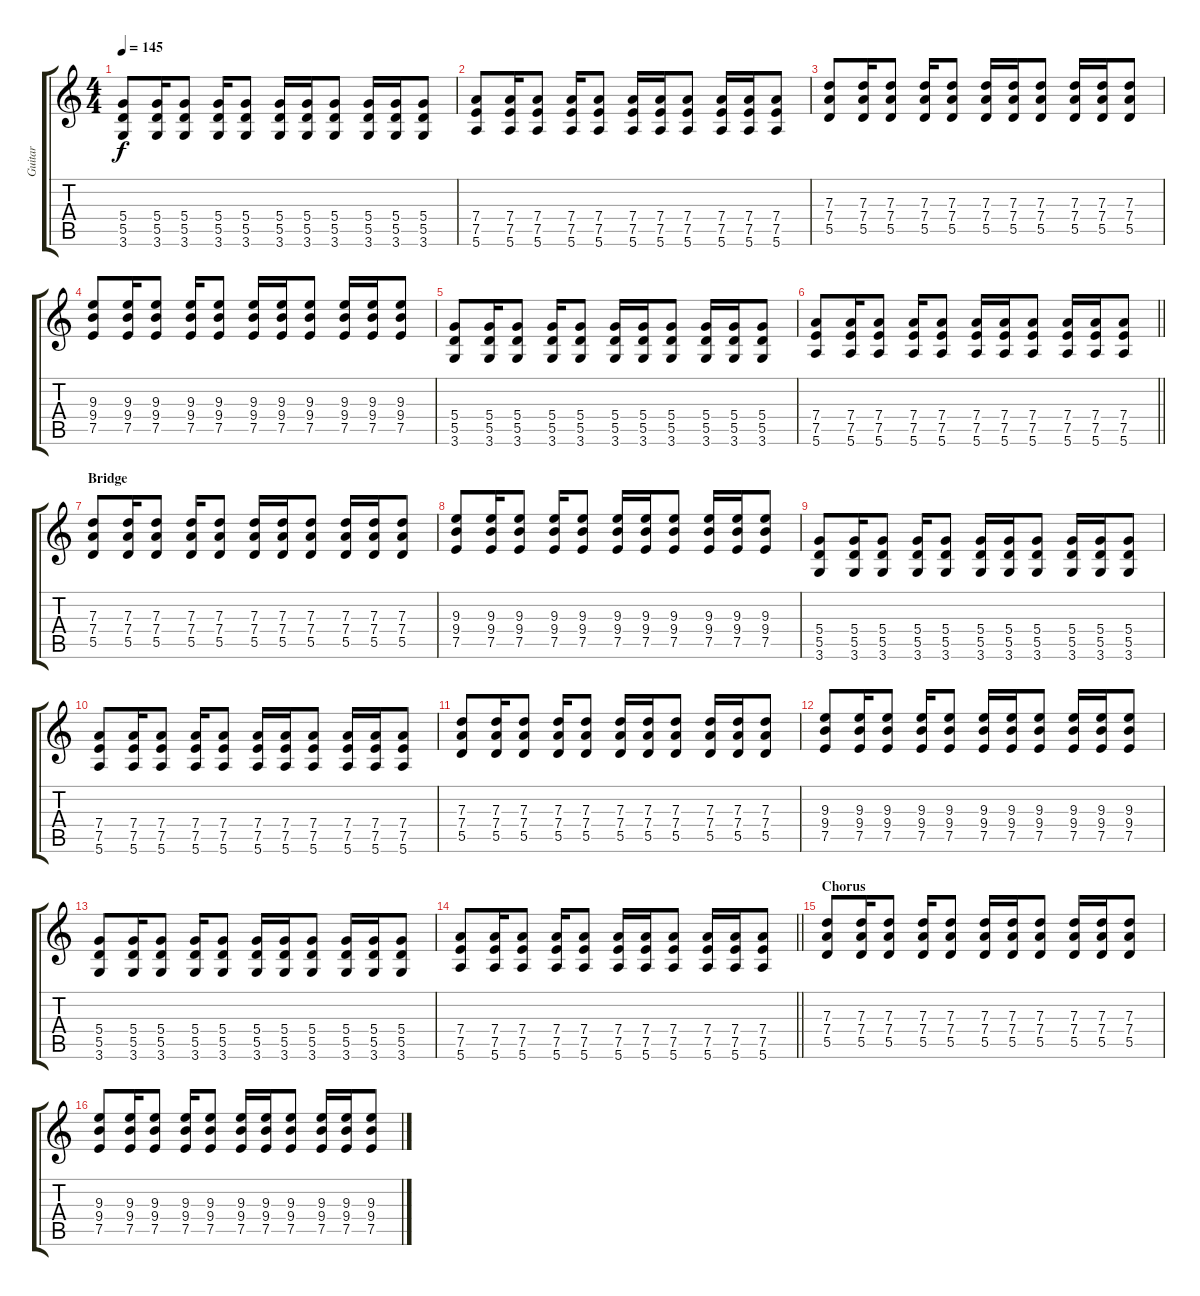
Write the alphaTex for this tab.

\track ("Guitar" "Guitar") {instrument distortionguitar}
\staff {score tabs}
\tuning (E4 B3 G3 D3 A2 E2) {hide}
\ts (4 4)
\tempo 145
\clef g2
\ks c
(5.4 5.5 3.6).8{dy f} (5.4 5.5 3.6).16 (5.4 5.5 3.6).8 (5.4 5.5 3.6).16 (5.4 5.5 3.6).8 (5.4 5.5 3.6).16 (5.4 5.5 3.6).16 (5.4 5.5 3.6).8 (5.4 5.5 3.6).16 (5.4 5.5 3.6).16 (5.4 5.5 3.6).8 |
(7.4 7.5 5.6).8 (7.4 7.5 5.6).16 (7.4 7.5 5.6).8 (7.4 7.5 5.6).16 (7.4 7.5 5.6).8 (7.4 7.5 5.6).16 (7.4 7.5 5.6).16 (7.4 7.5 5.6).8 (7.4 7.5 5.6).16 (7.4 7.5 5.6).16 (7.4 7.5 5.6).8 |
(7.3 7.4 5.5).8 (7.3 7.4 5.5).16 (7.3 7.4 5.5).8 (7.3 7.4 5.5).16 (7.3 7.4 5.5).8 (7.3 7.4 5.5).16 (7.3 7.4 5.5).16 (7.3 7.4 5.5).8 (7.3 7.4 5.5).16 (7.3 7.4 5.5).16 (7.3 7.4 5.5).8 |
(9.3 9.4 7.5).8 (9.3 9.4 7.5).16 (9.3 9.4 7.5).8 (9.3 9.4 7.5).16 (9.3 9.4 7.5).8 (9.3 9.4 7.5).16 (9.3 9.4 7.5).16 (9.3 9.4 7.5).8 (9.3 9.4 7.5).16 (9.3 9.4 7.5).16 (9.3 9.4 7.5).8 |
(5.4 5.5 3.6).8 (5.4 5.5 3.6).16 (5.4 5.5 3.6).8 (5.4 5.5 3.6).16 (5.4 5.5 3.6).8 (5.4 5.5 3.6).16 (5.4 5.5 3.6).16 (5.4 5.5 3.6).8 (5.4 5.5 3.6).16 (5.4 5.5 3.6).16 (5.4 5.5 3.6).8 |
\barLineRight lightlight
(7.4 7.5 5.6).8 (7.4 7.5 5.6).16 (7.4 7.5 5.6).8 (7.4 7.5 5.6).16 (7.4 7.5 5.6).8 (7.4 7.5 5.6).16 (7.4 7.5 5.6).16 (7.4 7.5 5.6).8 (7.4 7.5 5.6).16 (7.4 7.5 5.6).16 (7.4 7.5 5.6).8 |
\section ("" "Bridge")
(7.3 7.4 5.5).8 (7.3 7.4 5.5).16 (7.3 7.4 5.5).8 (7.3 7.4 5.5).16 (7.3 7.4 5.5).8 (7.3 7.4 5.5).16 (7.3 7.4 5.5).16 (7.3 7.4 5.5).8 (7.3 7.4 5.5).16 (7.3 7.4 5.5).16 (7.3 7.4 5.5).8 |
(9.3 9.4 7.5).8 (9.3 9.4 7.5).16 (9.3 9.4 7.5).8 (9.3 9.4 7.5).16 (9.3 9.4 7.5).8 (9.3 9.4 7.5).16 (9.3 9.4 7.5).16 (9.3 9.4 7.5).8 (9.3 9.4 7.5).16 (9.3 9.4 7.5).16 (9.3 9.4 7.5).8 |
(5.4 5.5 3.6).8 (5.4 5.5 3.6).16 (5.4 5.5 3.6).8 (5.4 5.5 3.6).16 (5.4 5.5 3.6).8 (5.4 5.5 3.6).16 (5.4 5.5 3.6).16 (5.4 5.5 3.6).8 (5.4 5.5 3.6).16 (5.4 5.5 3.6).16 (5.4 5.5 3.6).8 |
(7.4 7.5 5.6).8 (7.4 7.5 5.6).16 (7.4 7.5 5.6).8 (7.4 7.5 5.6).16 (7.4 7.5 5.6).8 (7.4 7.5 5.6).16 (7.4 7.5 5.6).16 (7.4 7.5 5.6).8 (7.4 7.5 5.6).16 (7.4 7.5 5.6).16 (7.4 7.5 5.6).8 |
(7.3 7.4 5.5).8 (7.3 7.4 5.5).16 (7.3 7.4 5.5).8 (7.3 7.4 5.5).16 (7.3 7.4 5.5).8 (7.3 7.4 5.5).16 (7.3 7.4 5.5).16 (7.3 7.4 5.5).8 (7.3 7.4 5.5).16 (7.3 7.4 5.5).16 (7.3 7.4 5.5).8 |
(9.3 9.4 7.5).8 (9.3 9.4 7.5).16 (9.3 9.4 7.5).8 (9.3 9.4 7.5).16 (9.3 9.4 7.5).8 (9.3 9.4 7.5).16 (9.3 9.4 7.5).16 (9.3 9.4 7.5).8 (9.3 9.4 7.5).16 (9.3 9.4 7.5).16 (9.3 9.4 7.5).8 |
(5.4 5.5 3.6).8 (5.4 5.5 3.6).16 (5.4 5.5 3.6).8 (5.4 5.5 3.6).16 (5.4 5.5 3.6).8 (5.4 5.5 3.6).16 (5.4 5.5 3.6).16 (5.4 5.5 3.6).8 (5.4 5.5 3.6).16 (5.4 5.5 3.6).16 (5.4 5.5 3.6).8 |
\barLineRight lightlight
(7.4 7.5 5.6).8 (7.4 7.5 5.6).16 (7.4 7.5 5.6).8 (7.4 7.5 5.6).16 (7.4 7.5 5.6).8 (7.4 7.5 5.6).16 (7.4 7.5 5.6).16 (7.4 7.5 5.6).8 (7.4 7.5 5.6).16 (7.4 7.5 5.6).16 (7.4 7.5 5.6).8 |
\section ("" "Chorus")
(7.3 7.4 5.5).8 (7.3 7.4 5.5).16 (7.3 7.4 5.5).8 (7.3 7.4 5.5).16 (7.3 7.4 5.5).8 (7.3 7.4 5.5).16 (7.3 7.4 5.5).16 (7.3 7.4 5.5).8 (7.3 7.4 5.5).16 (7.3 7.4 5.5).16 (7.3 7.4 5.5).8 |
(9.3 9.4 7.5).8 (9.3 9.4 7.5).16 (9.3 9.4 7.5).8 (9.3 9.4 7.5).16 (9.3 9.4 7.5).8 (9.3 9.4 7.5).16 (9.3 9.4 7.5).16 (9.3 9.4 7.5).8 (9.3 9.4 7.5).16 (9.3 9.4 7.5).16 (9.3 9.4 7.5).8
